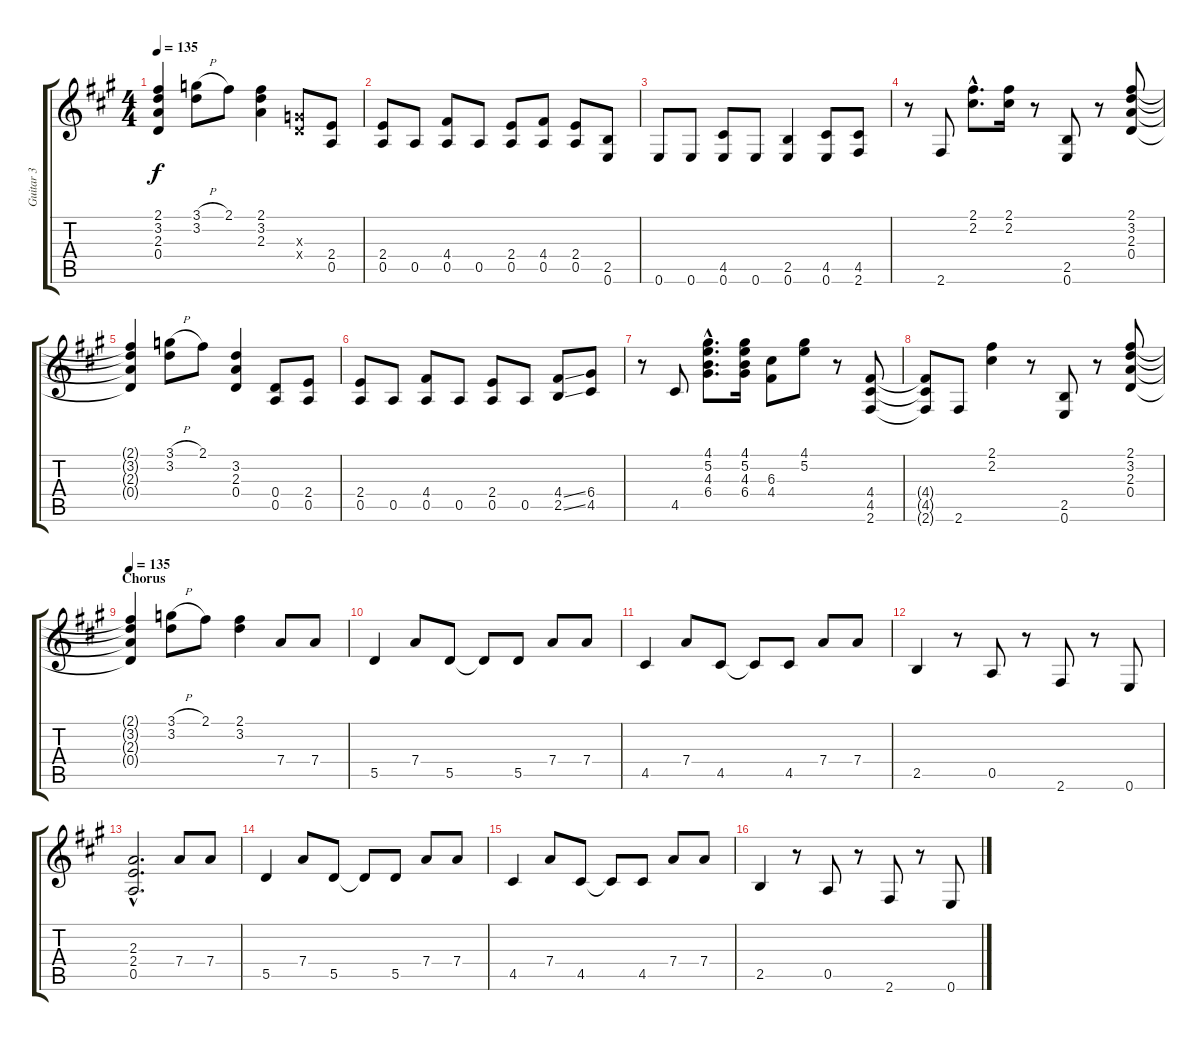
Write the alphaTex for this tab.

\track ("Guitar 3" "Guitar 3") {instrument overdrivenguitar}
\staff {score tabs}
\tuning (E4 B3 G3 D3 A2 E2) {hide}
\ts (4 4)
\tempo 135
\clef g2
\ks a
(2.1{t} 3.2{t} 2.3{t} 0.4{t}).4{dy f} (3.1{h} 3.2).8 2.1.8 (2.1 3.2 2.3).4 (0.3{x} 0.4{x}).8 (2.4 0.5).8 |
(2.4 0.5).8 0.5.8 (4.4 0.5).8 0.5.8 (2.4 0.5).8 (4.4 0.5).8 (2.4 0.5).8 (2.5 0.6).8 |
0.6.8 0.6.8 (4.5 0.6).8 0.6.8 (2.5 0.6).4 (4.5 0.6).8 (4.5 2.6).8 |
r.8 2.6.8 (2.1{hac} 2.2{hac}).8{d} (2.1 2.2).16 r.8 (2.5 0.6).8 r.8 (2.1 3.2 2.3 0.4).8 |
(2.1{t} 3.2{t} 2.3{t} 0.4{t}).4 (3.1{h} 3.2).8 2.1.8 (3.2 2.3 0.4).4 (0.4 0.5).8 (2.4 0.5).8 |
(2.4 0.5).8 0.5.8 (4.4 0.5).8 0.5.8 (2.4 0.5).8 0.5.8 (4.4{ss} 2.5{ss}).8 (6.4 4.5).8 |
r.8 4.5.8 (4.1{hac} 5.2{hac} 4.3{hac} 6.4{hac}).8{d} (4.1 5.2 4.3 6.4).16 (6.3 4.4).8 (4.1 5.2).8 r.8 (4.4 4.5 2.6).8 |
(4.4{t} 4.5{t} 2.6{t}).8 2.6.8 (2.1 2.2).4 r.8 (2.5 0.6).8 r.8 (2.1 3.2 2.3 0.4).8 |
\section ("" "Chorus")
\tempo 135
(2.1{t} 3.2{t} 2.3{t} 0.4{t}).4 (3.1{h} 3.2).8 2.1.8 (2.1 3.2).4 7.4.8 7.4.8 |
5.5.4 7.4.8 5.5.8 5.5{t}.8 5.5.8 7.4.8 7.4.8 |
4.5.4 7.4.8 4.5.8 4.5{t}.8 4.5.8 7.4.8 7.4.8 |
2.5.4 r.8 0.5.8 r.8 2.6.8 r.8 0.6.8 |
(2.3{hac} 2.4{hac} 0.5{hac}).2{d} 7.4.8 7.4.8 |
5.5.4 7.4.8 5.5.8 5.5{t}.8 5.5.8 7.4.8 7.4.8 |
4.5.4 7.4.8 4.5.8 4.5{t}.8 4.5.8 7.4.8 7.4.8 |
2.5.4 r.8 0.5.8 r.8 2.6.8 r.8 0.6.8
